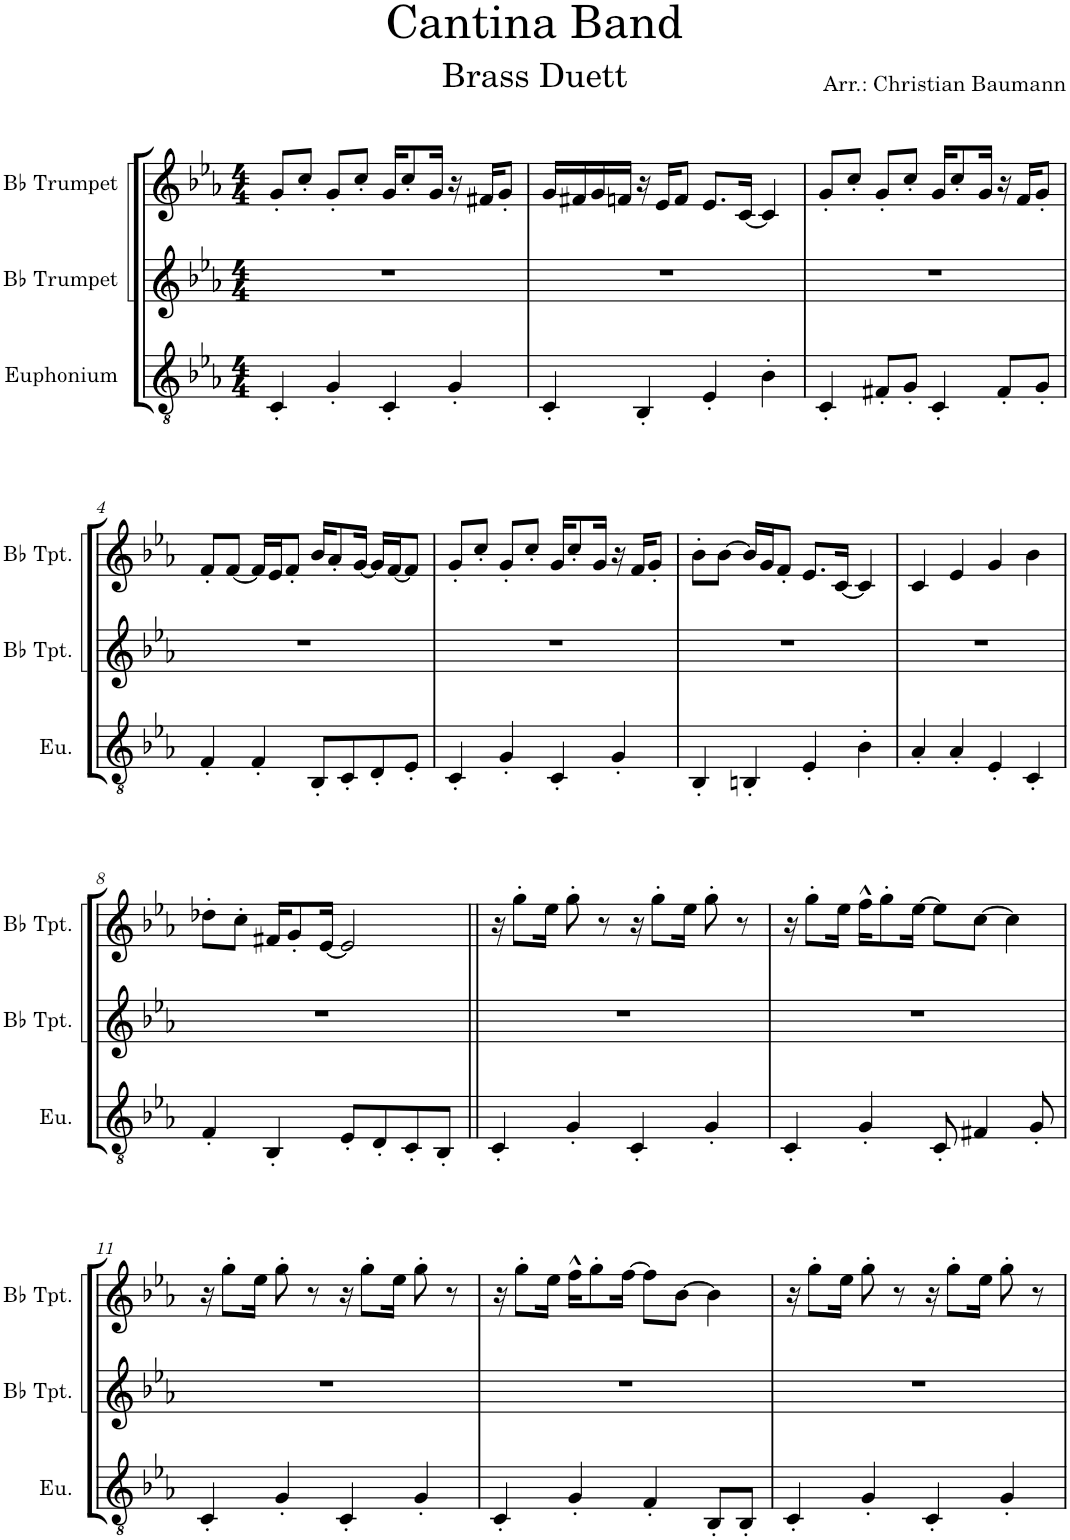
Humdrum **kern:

**kern	**kern	**kern
*part3	*part2	*part1
*staff3	*staff2	*staff1
*I"Euphonium	*I"Bb Trumpet	*I"Bb Trumpet
*I'Eu.	*I'Bb Tpt.	*I'Bb Tpt.
*clefGv2	*clefG2	*clefG2
*Trd1c2	*Trd1c2	*Trd1c2
*k[b-e-a-]	*k[b-e-a-]	*k[b-e-a-]
*M4/4	*M4/4	*M4/4
=1	=1	=1
4C'/	1r	8g'/L
.	.	8cc'/J
4G'/	.	8g'/L
.	.	8cc'/J
4C'/	.	16g/KL
.	.	8cc'/
.	.	16g/Jk
4G'/	.	16r
.	.	16f#X/KL
.	.	8g'/J
=2	=2	=2
4C'/	1r	16g/LL
.	.	16f#X/
.	.	16g/
.	.	16fn/JJ
4BB-'/	.	16r
.	.	16e-/KL
.	.	8f/J
4E-'/	.	8.e-/L
.	.	[16c/Jk
4B-'\	.	4c/]
=3	=3	=3
4C'/	1r	8g'/L
.	.	8cc'/J
8F#X'/L	.	8g'/L
8G'/J	.	8cc'/J
4C'/	.	16g/KL
.	.	8cc'/
.	.	16g/Jk
8F#'/L	.	16r
.	.	16f/KL
8G'/J	.	8g'/J
!!LO:LB:g=z
=4	=4	=4
4F'/	1r	8f'/L
.	.	[8f/J
4F'/	.	16f/LL]
.	.	16e-/J
.	.	8f'/J
8BB-'/L	.	16b-/KL
.	.	8a-'/
8C'/	.	.
.	.	[16g/Jk
8D'/	.	16g/LL]
.	.	[16f/J
8E-'/J	.	8f/J]
=5	=5	=5
4C'/	1r	8g'/L
.	.	8cc'/J
4G'/	.	8g'/L
.	.	8cc'/J
4C'/	.	16g/KL
.	.	8cc'/
.	.	16g/Jk
4G'/	.	16r
.	.	16f/KL
.	.	8g'/J
=6	=6	=6
4BB-'/	1r	8b-'\L
.	.	[8b-\J
4BBn'/	.	16b-/LL]
.	.	16g/J
.	.	8f'/J
4E-'/	.	8.e-/L
.	.	[16c/Jk
4B-'\	.	4c/]
=7	=7	=7
4A-'/	1r	4c/
4A-'/	.	4e-/
4E-'/	.	4g/
4C'/	.	4b-\
!!LO:LB:g=z
=8	=8	=8
4F'/	1r	8dd-X'\L
.	.	8cc'\J
4BB-'/	.	16f#X/KL
.	.	8g'/
.	.	[16e-/Jk
8E-'/L	.	2e-/]
8D'/	.	.
8C'/	.	.
8BB-'/J	.	.
=9||	=9||	=9||
4C'/	1r	16r
.	.	8gg'\L
.	.	16ee-\Jk
4G'/	.	8gg'\
.	.	8r
4C'/	.	16r
.	.	8gg'\L
.	.	16ee-\Jk
4G'/	.	8gg'\
.	.	8r
=10	=10	=10
4C'/	1r	16r
.	.	8gg'\L
.	.	16ee-\Jk
4G'/	.	16ff^^\KL
.	.	8gg'\
.	.	[16ee-\Jk
8C'/	.	8ee-\L]
4F#X/	.	[8cc\J
.	.	4cc\]
8G'/	.	.
!!LO:LB:g=z
=11	=11	=11
4C'/	1r	16r
.	.	8gg'\L
.	.	16ee-\Jk
4G'/	.	8gg'\
.	.	8r
4C'/	.	16r
.	.	8gg'\L
.	.	16ee-\Jk
4G'/	.	8gg'\
.	.	8r
=12	=12	=12
4C'/	1r	16r
.	.	8gg'\L
.	.	16ee-\Jk
4G'/	.	16ff^^\KL
.	.	8gg'\
.	.	[16ff\Jk
4F'/	.	8ff\L]
.	.	[8b-\J
8BB-'/L	.	4b-\]
8BB-'/J	.	.
=13	=13	=13
4C'/	1r	16r
.	.	8gg'\L
.	.	16ee-\Jk
4G'/	.	8gg'\
.	.	8r
4C'/	.	16r
.	.	8gg'\L
.	.	16ee-\Jk
4G'/	.	8gg'\
.	.	8r
=	=	=
*-	*-	*-
